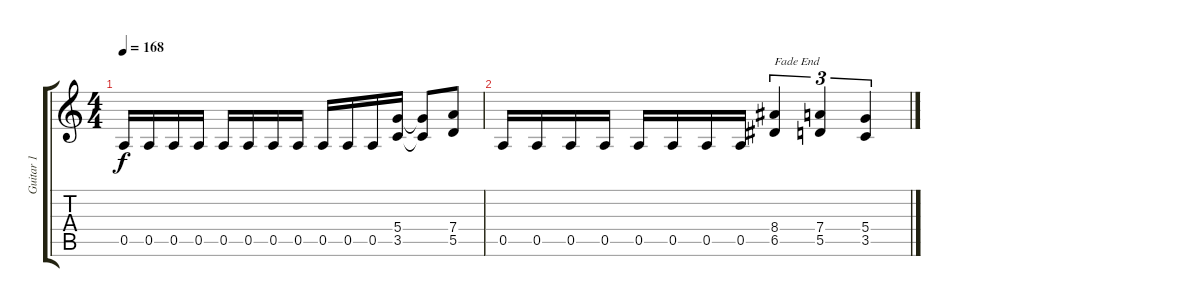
\track ("Guitar 1" "Guitar 1") {instrument distortionguitar}
\staff {score tabs}
\tuning (E4 B3 G3 D3 A2 E2) {hide}
\ts (4 4)
\tempo 168
\clef g2
\ks c
0.5.16{dy f} 0.5.16 0.5.16 0.5.16 0.5.16 0.5.16 0.5.16 0.5.16 0.5.16 0.5.16 0.5.16 (5.4 3.5).16 (5.4{t} 3.5{t}).8 (7.4 5.5).8 |
0.5.16 0.5.16 0.5.16 0.5.16 0.5.16 0.5.16 0.5.16 0.5.16 (8.4 6.5).4{tu (3 2) txt "Fade End"} (7.4 5.5).4{tu (3 2)} (5.4 3.5).4{tu (3 2)}
